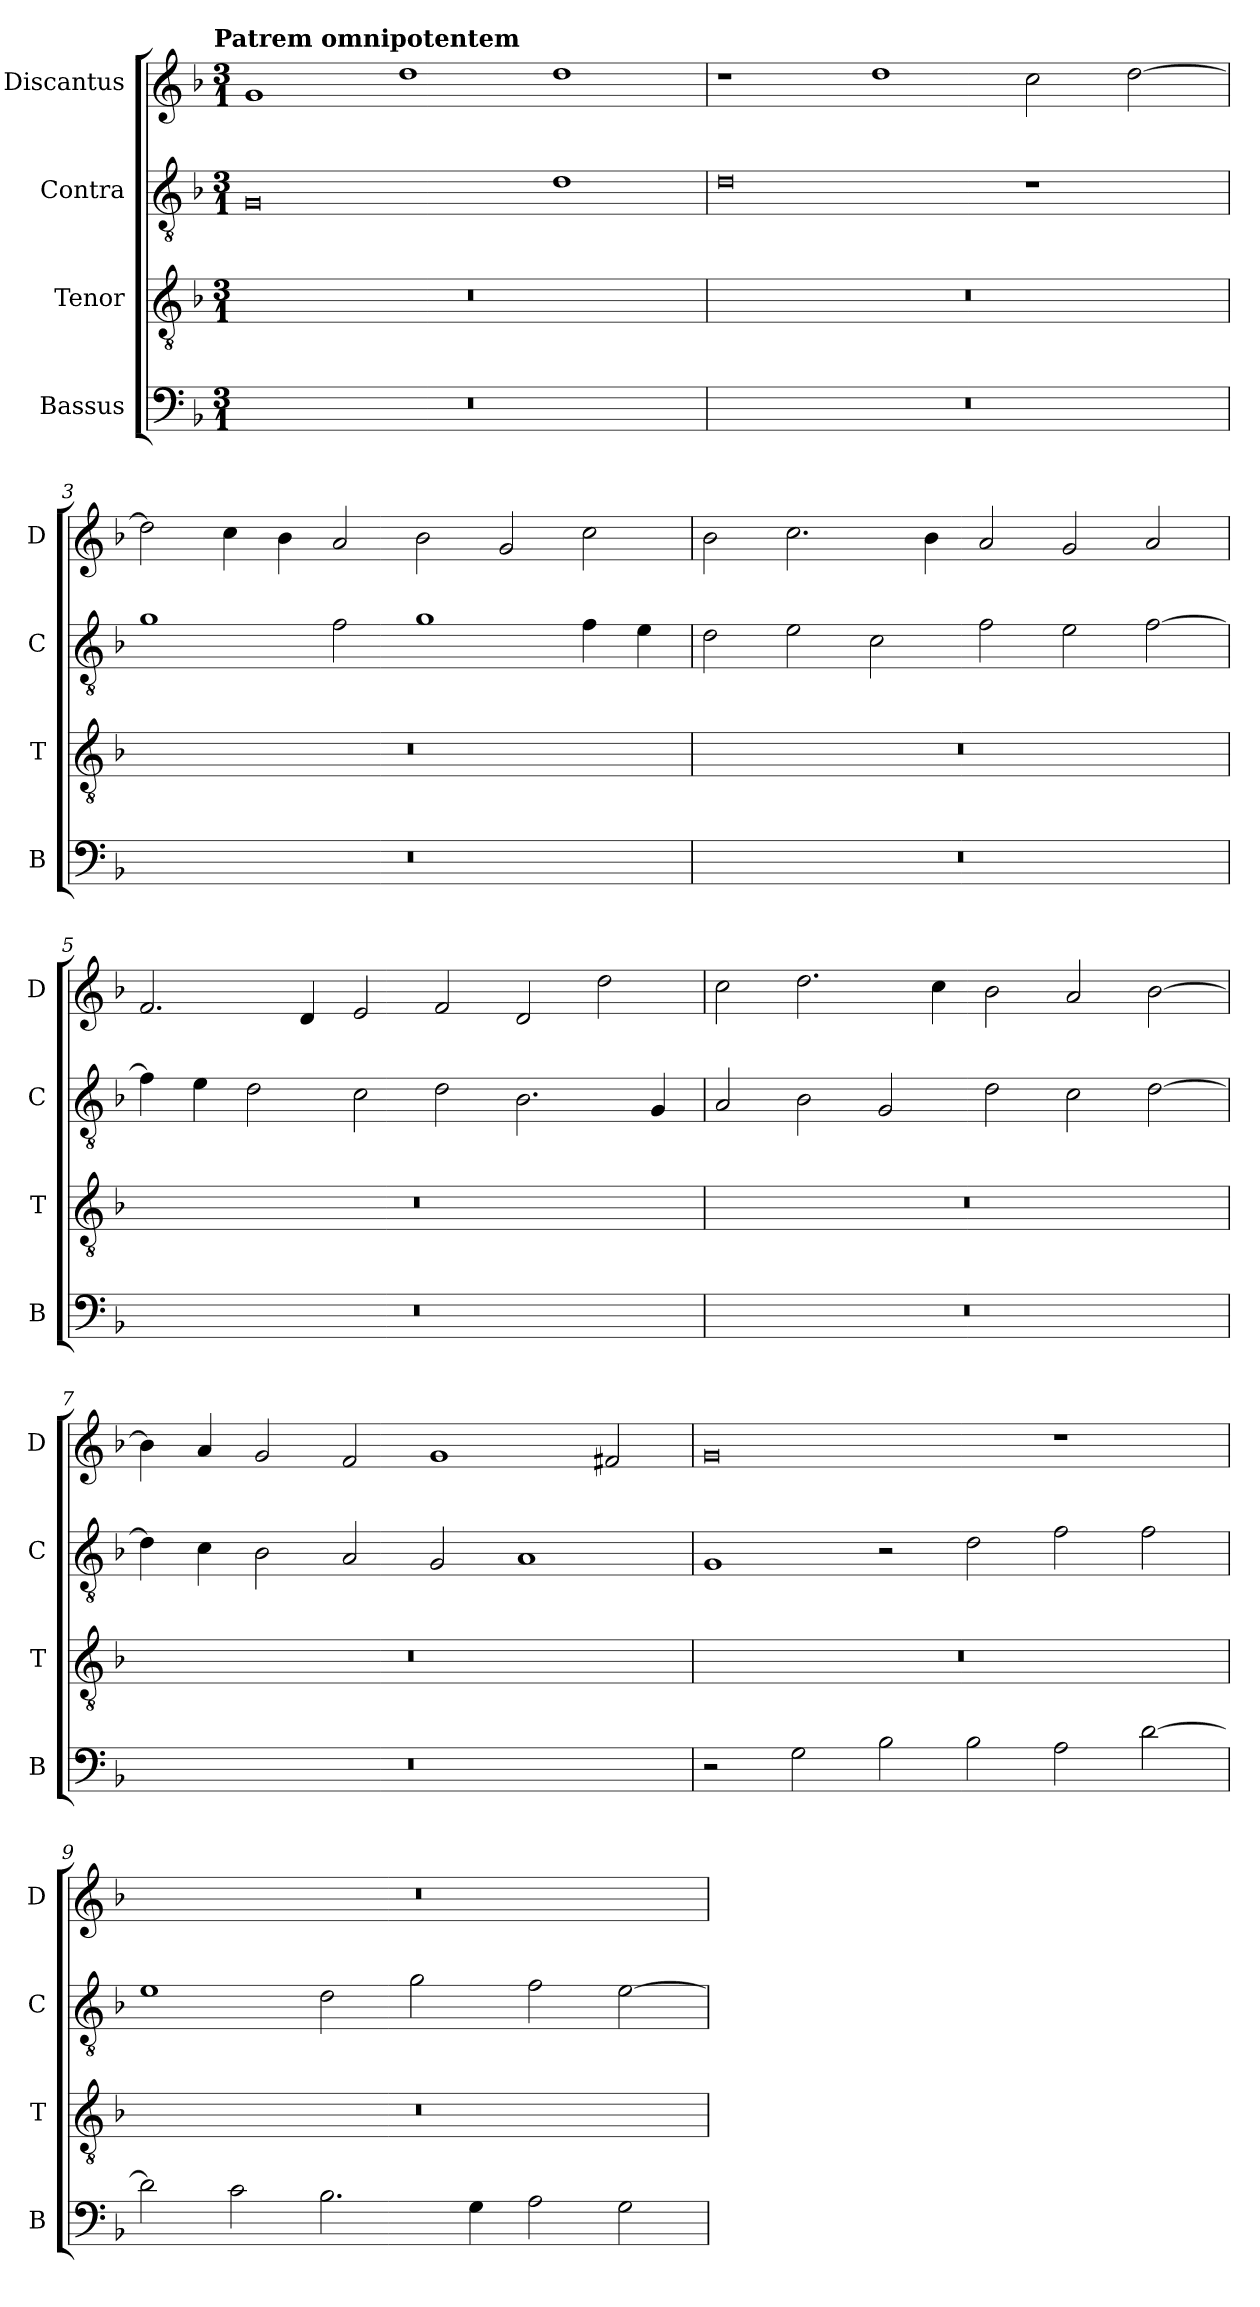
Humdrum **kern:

**kern	**kern	**kern	**kern
*part4	*part3	*part2	*part1
*staff4	*staff3	*staff2	*staff1
*I"Bassus	*I"Tenor	*I"Contra	*I"Discantus
*I'B	*I'T	*I'C	*I'D
*clefF4	*clefGv2	*clefGv2	*clefG2
*k[b-]	*k[b-]	*k[b-]	*k[b-]
!!LO:TX:omd:t=Patrem omnipotentem
*M3/1	*M3/1	*M3/1	*M3/1
=1	=1	=1	=1
0.r	0.r	0G	1g
.	.	.	1dd
.	.	1d	1dd
=2	=2	=2	=2
0.r	0.r	0d	1r
.	.	.	1dd
.	.	1r	2cc\
.	.	.	[2dd\
=3	=3	=3	=3
0.r	0.r	1g	2dd\]
.	.	.	4cc\
.	.	.	4b-\
.	.	2f\	2a/
.	.	1g	2b-\
.	.	.	2g/
.	.	4f\	2cc\
.	.	4e\	.
=4	=4	=4	=4
0.r	0.r	2d\	2b-\
.	.	2e\	2.cc\
.	.	2c\	.
.	.	.	4b-\
.	.	2f\	2a/
.	.	2e\	2g/
.	.	[2f\	2a/
=5	=5	=5	=5
0.r	0.r	4f\]	2.f/
.	.	4e\	.
.	.	2d\	.
.	.	.	4d/
.	.	2c\	2e/
.	.	2d\	2f/
.	.	2.B-\	2d/
.	.	.	2dd\
.	.	4G/	.
=6	=6	=6	=6
0.r	0.r	2A/	2cc\
.	.	2B-\	2.dd\
.	.	2G/	.
.	.	.	4cc\
.	.	2d\	2b-\
.	.	2c\	2a/
.	.	[2d\	[2b-\
=7	=7	=7	=7
0.r	0.r	4d\]	4b-\]
.	.	4c\	4a/
.	.	2B-\	2g/
.	.	2A/	2f/
.	.	2G/	1g
.	.	1A	.
.	.	.	2f#X/
=8	=8	=8	=8
2r	0.r	1G	0g
2G\	.	.	.
2B-\	.	2r	.
2B-\	.	2d\	.
2A\	.	2f\	1r
[2d\	.	2f\	.
=9	=9	=9	=9
2d\]	0.r	1e	0.r
2c\	.	.	.
2.B-\	.	2d\	.
.	.	2g\	.
4G\	.	.	.
2A\	.	2f\	.
2G\	.	[2e\	.
=	=	=	=
*-	*-	*-	*-
